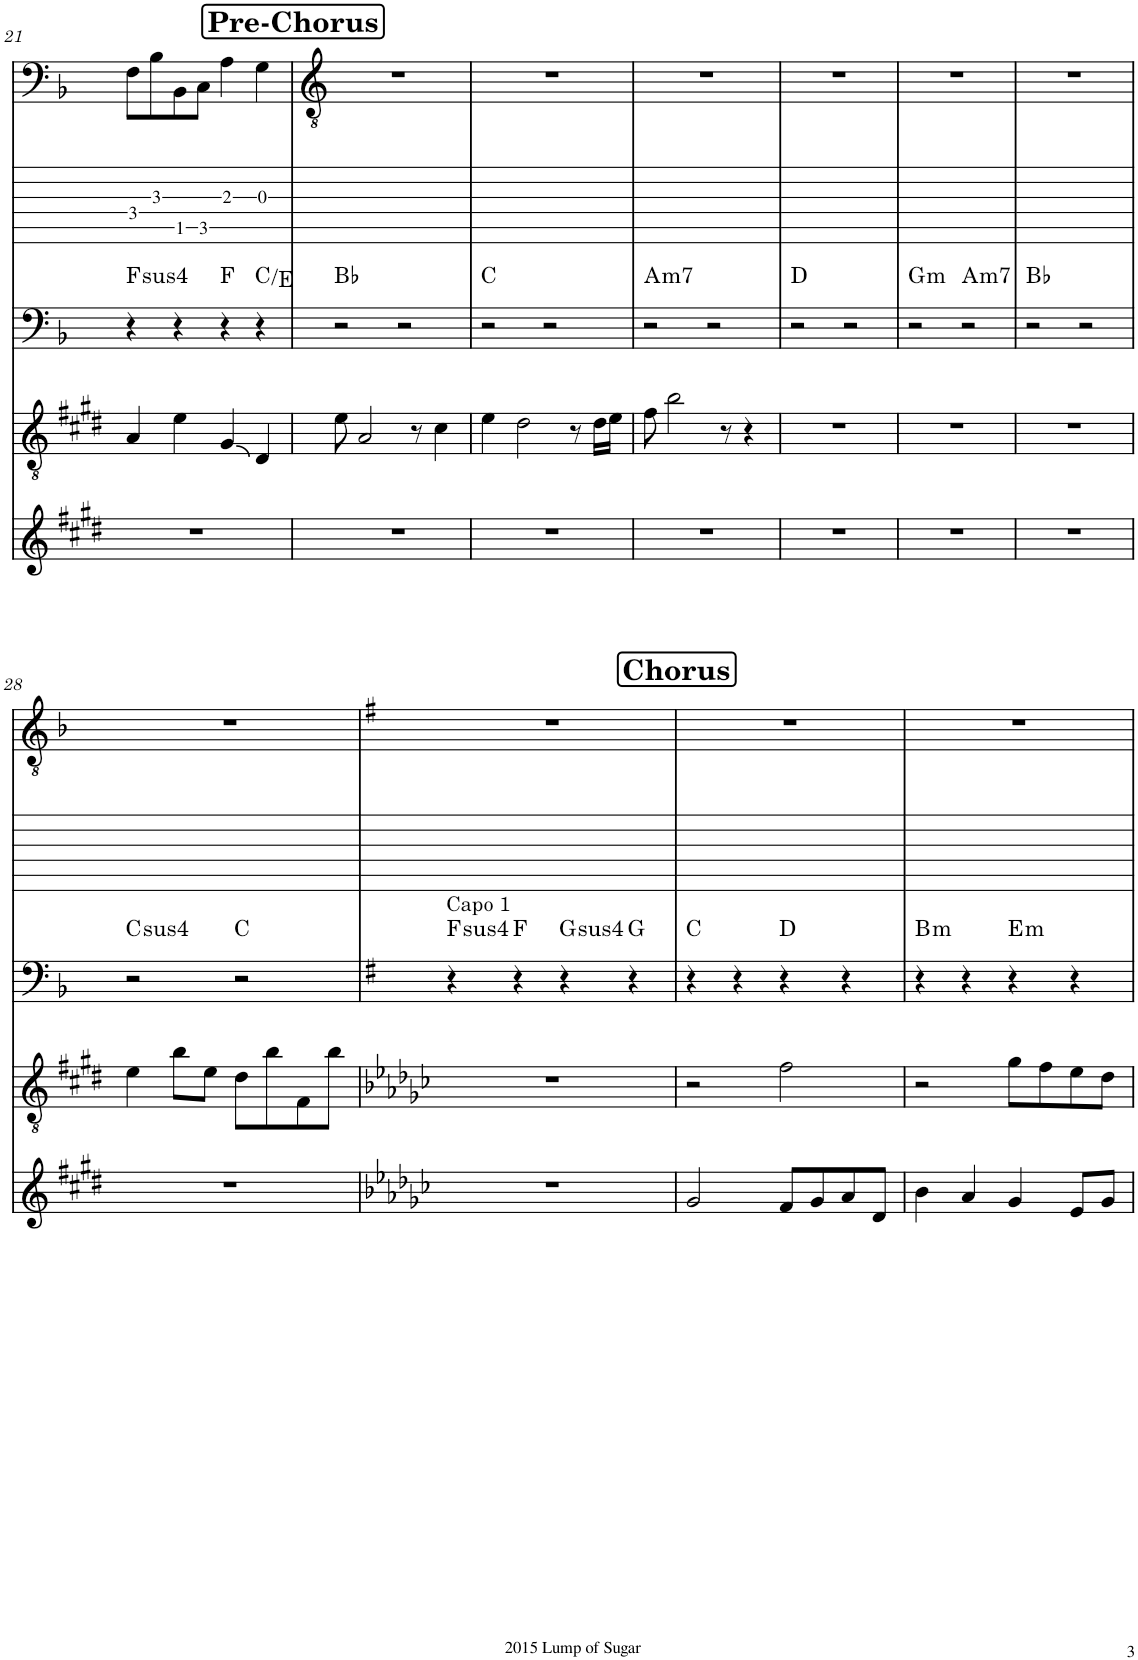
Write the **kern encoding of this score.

**kern	**kern	**kern	**harte	**kern	**kern
*part3	*part3	*part2	*part2	*part1	*part1
*staff5	*staff4	*staff3	*	*staff2	*staff1
*I"Elec Arpeggio	*	*I"Accous Chord	*	*I"Accous Arpeggio	*
!!LO:PB:g=z
*clefG2	*clefGv2	*clefF4	*	*	*clefF4
*Trd0c-1	*Trd0c-1	*	*	*	*
*k[f#c#g#d#]	*k[f#c#g#d#]	*k[b-]	*	*k[b-]	*k[b-]
*M4/4	*M4/4	*M4/4	*	*M4/4	*M4/4
=21	=21	=21	=21	=21	=21
!	!	!	!LO:H:kt=4	!	!
1r	4A/	4r	F:sus4	8FL	8F\L
.	.	.	.	8B-J	8B-\
.	4e\	4r	.	8BB-L	8BB-\
.	.	.	.	8CJ	8C\J
.	4G#/	4r	F:maj	4A	4A\
.	4D#/	4r	C:maj/3	4G	4G\
!!LO:REH:place=s1:a:B:cj:fs=14:t=Pre-Chorus
=22	=22	=22	=22	=22	=22
1r	8e\	2r	Bb:maj	1r	1r
.	2A/	.	.	.	.
.	.	2r	.	.	.
.	8r	.	.	.	.
.	4c#\	.	.	.	.
=23	=23	=23	=23	=23	=23
1r	4e\	2r	C:maj	1r	1r
.	2d#\	.	.	.	.
.	.	2r	.	.	.
.	8r	.	.	.	.
.	16d#\LL	.	.	.	.
.	16e\JJ	.	.	.	.
=24	=24	=24	=24	=24	=24
!	!	!	!LO:H:kt=m7	!	!
1r	8f#\	2r	A:min7	1r	1r
.	2b\	.	.	.	.
.	.	2r	.	.	.
.	8r	.	.	.	.
.	4r	.	.	.	.
=25	=25	=25	=25	=25	=25
1r	1r	2r	D:maj	1r	1r
.	.	2r	.	.	.
=26	=26	=26	=26	=26	=26
!	!	!	!LO:H:kt=m	!	!
1r	1r	2r	G:min	1r	1r
!	!	!	!LO:H:kt=m7	!	!
.	.	2r	A:min7	.	.
=27	=27	=27	=27	=27	=27
1r	1r	2r	Bb:maj	1r	1r
.	.	2r	.	.	.
!!LO:LB:g=z
=28	=28	=28	=28	=28	=28
*k[f#c#g#d#]	*k[f#c#g#d#]	*k[b-]	*	*k[b-]	*k[b-]
!	!	!	!LO:H:kt=4	!	!
1r	4e\	2r	C:sus4	1r	1r
.	8b\L	.	.	.	.
.	8e\J	.	.	.	.
.	8d#\L	2r	C:maj	.	.
.	8b\	.	.	.	.
.	8F#\	.	.	.	.
.	8b\J	.	.	.	.
=29	=29	=29	=29	=29	=29
*k[b-e-a-d-g-c-]	*k[b-e-a-d-g-c-]	*k[f#]	*	*k[f#]	*k[f#]
!	!	!LO:TX:a:t=Capo 1	!LO:H:kt=4	!	!
1r	1r	4r	F:sus4	1r	1r
.	.	4r	F:maj	.	.
!	!	!	!LO:H:kt=4	!	!
.	.	4r	G:sus4	.	.
.	.	4r	G:maj	.	.
!!LO:REH:place=s1:a:B:cj:fs=14:t=Chorus
=30	=30	=30	=30	=30	=30
2g-/	2r	4r	C:maj	1r	1r
.	.	4r	.	.	.
8f/L	2f\	4r	D:maj	.	.
8g-/	.	.	.	.	.
8a-/	.	4r	.	.	.
8d-/J	.	.	.	.	.
=31	=31	=31	=31	=31	=31
!	!	!	!LO:H:kt=m	!	!
4b-\	2r	4r	B:min	1r	1r
4a-/	.	4r	.	.	.
!	!	!	!LO:H:kt=m	!	!
4g-/	8g-\L	4r	E:min	.	.
.	8f\	.	.	.	.
8e-/L	8e-\	4r	.	.	.
8g-/J	8d-\J	.	.	.	.
=	=	=	=	=	=
*-	*-	*-	*-	*-	*-
